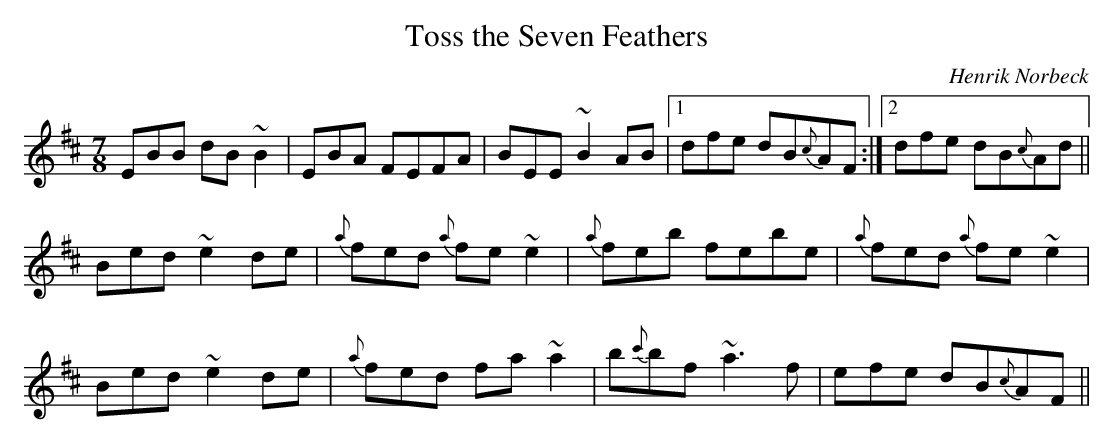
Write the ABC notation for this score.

X:1
T:Toss the Seven Feathers
M:7/8
L:1/8
C:Henrik Norbeck
K:Edor
EBB dB~B2|EBA FEFA|BEE ~B2AB|1 dfe dB{c}AF:|2 dfe dB{c}Ad||
Bed ~e2de|{a}fed {a}fe~e2|{a}feb febe|{a}fed {a}fe~e2|
Bed ~e2de|{a}fed fa~a2|b{c'}bf ~a3f|efe dB{c}AF||
